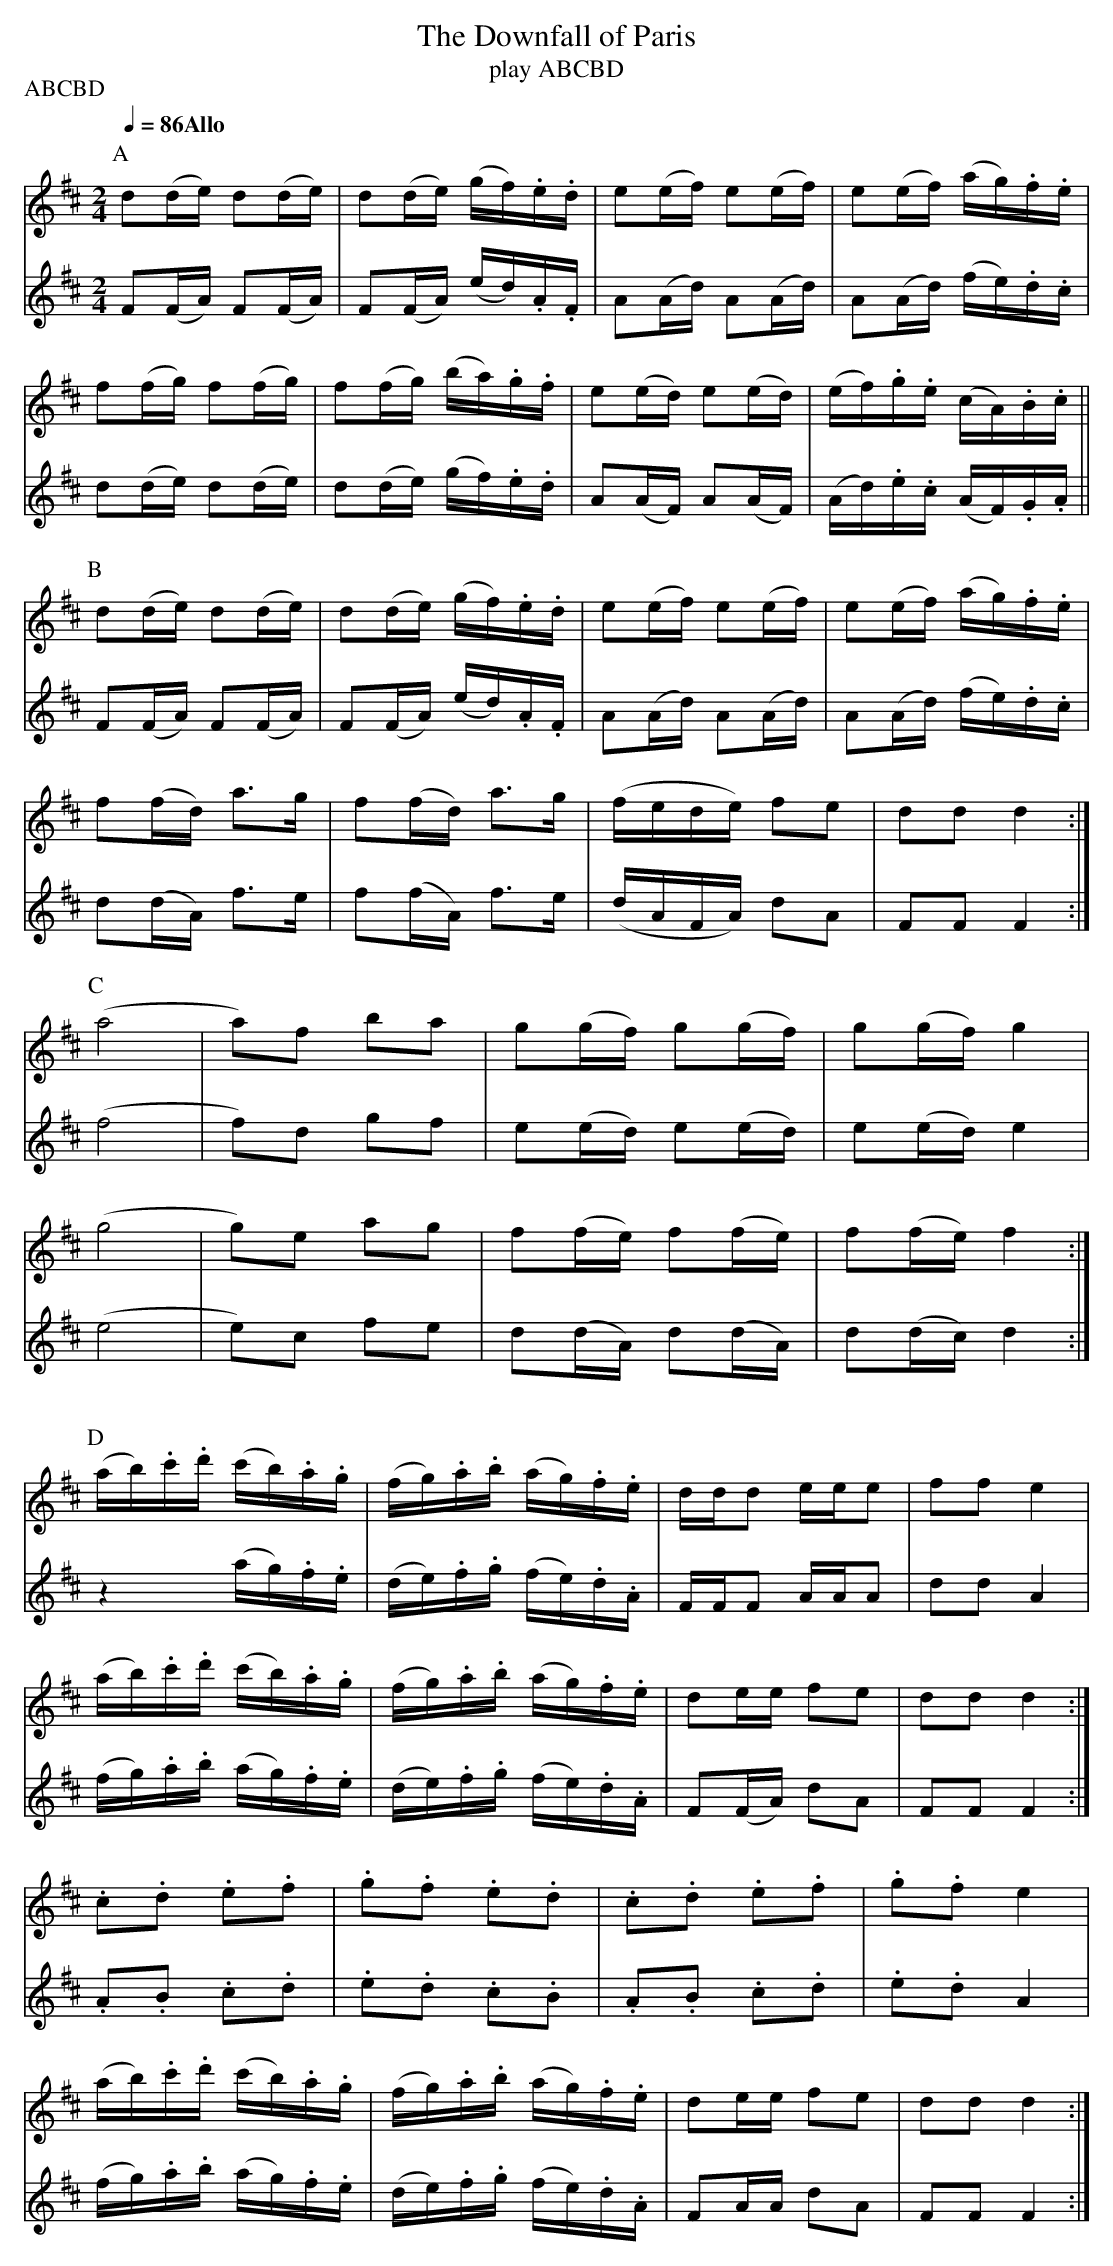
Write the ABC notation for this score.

X:1
T:The Downfall of Paris
T:play ABCBD
P:ABCBD
M:2/4
L:1/16
Q:1/4=86 "Allo"
K:D
P:A
[V:1]    d2(de)     d2(de)  | d2(de)  (gf).e.d| e2(ef) e2(ef)| e2(ef)  (ag).f.e |
[V:2]    F2(FA)     F2(FA)  | F2(FA)  (ed).A.F| A2(Ad) A2(Ad)| A2(Ad)  (fe).d.c |
[V:1]    f2(fg)     f2(fg)  | f2(fg)  (ba).g.f| e2(ed) e2(ed)|(ef).g.e (cA).B.c||
[V:2]    d2(de)     d2(de)  | d2(de)  (gf).e.d| A2(AF) A2(AF)|(Ad).e.c (AF).G.A||
P:B
[V:1]    d2(de)     d2(de)  | d2(de)  (gf).e.d| e2(ef) e2(ef)| e2(ef)  (ag).f.e |
[V:2]    F2(FA)     F2(FA)  | F2(FA)  (ed).A.F| A2(Ad) A2(Ad)| A2(Ad)  (fe).d.c |
[V:1]    f2(fd)     a3g     | f2(fd)   a3g    |(fede)  f2e2  | d2d2     d4     :|
[V:2]    d2(dA)     f3e     | f2(fA)   f3e    |(dAFA)  d2A2  | F2F2     F4     :|
P:C
[V:1]   (a8                 | a2)f2    b2a2   | g2(gf) g2(gf)| g2(gf)   g4      |
[V:2]   (f8                 | f2)d2    g2f2   | e2(ed) e2(ed)| e2(ed)   e4      |
[V:1]   (g8                 | g2)e2    a2g2   | f2(fe) f2(fe)| f2(fe)   f4     :|
[V:2]   (e8                 | e2)c2    f2e2   | d2(dA) d2(dA)| d2(dc)   d4     :|
P:D
[V:1]   (ab).c'.d' (c'b).a.g|(fg).a.b (ag).f.e| ddd2   eee2  | f2f2     e4      |
[V:2]    z4        (ag).f.e |(de).f.g (fe).d.A| FFF2   AAA2  | d2d2     A4      |
[V:1]   (ab).c'.d' (c'b).a.g|(fg).a.b (ag).f.e| d2ee   f2e2  | d2d2     d4     :|
[V:2]   (fg).a.b   (ag).f.e |(de).f.g (fe).d.A| F2(FA) d2A2  | F2F2     F4     :|
[V:1]   .c2.d2     .e2.f2   |.g2.f2   .e2.d2  |.c2.d2 .e2.f2 |.g2.f2    e4      |
[V:2]   .A2.B2     .c2.d2   |.e2.d2   .c2.B2  |.A2.B2 .c2.d2 |.e2.d2    A4      |
[V:1]   (ab).c'.d' (c'b).a.g|(fg).a.b (ag).f.e| d2ee   f2e2  | d2d2     d4     :|
[V:2]   (fg).a.b   (ag).f.e |(de).f.g (fe).d.A| F2AA   d2A2  | F2F2     F4     :|
